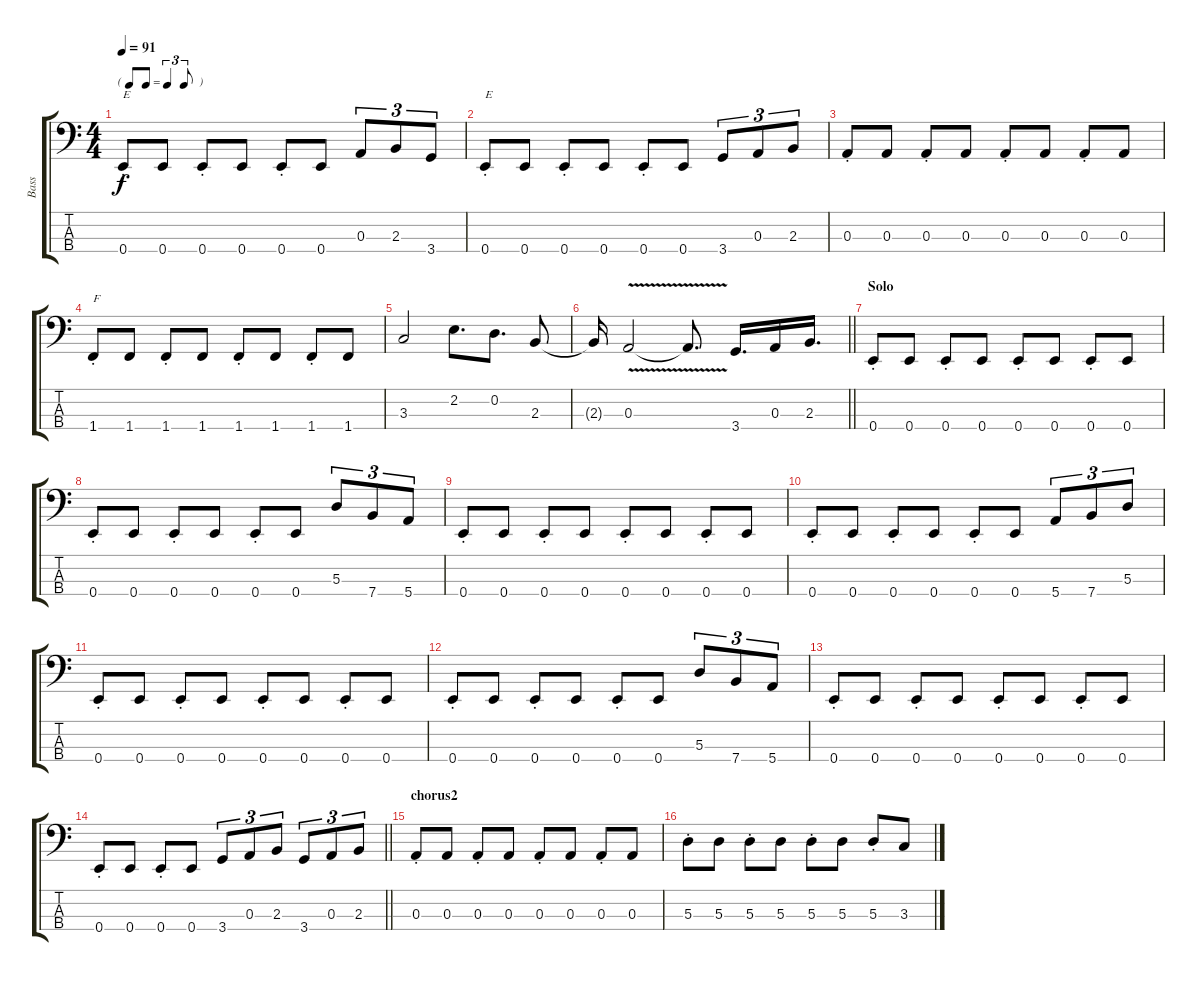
\track ("Bass" "Bass") {instrument electricbassfinger}
\staff {score tabs}
\tuning (G2 D2 A1 E1) {hide}
\ts (4 4)
\tf triplet8th
\tempo 91
\clef f4
\ks c
0.4{st}.8{txt "E" dy f} 0.4.8 0.4{st}.8 0.4.8 0.4{st}.8 0.4.8 0.3.8{tu (3 2)} 2.3.8{tu (3 2)} 3.4.8{tu (3 2)} |
0.4{st}.8{txt "E"} 0.4.8 0.4{st}.8 0.4.8 0.4{st}.8 0.4.8 3.4.8{tu (3 2)} 0.3.8{tu (3 2)} 2.3.8{tu (3 2)} |
0.3{st}.8 0.3.8 0.3{st}.8 0.3.8 0.3{st}.8 0.3.8 0.3{st}.8 0.3.8 |
1.4{st}.8{txt "F"} 1.4.8 1.4{st}.8 1.4.8 1.4{st}.8 1.4.8 1.4{st}.8 1.4.8 |
3.3.2 2.2.8{d} 0.2.8{d} 2.3.8 |
\barLineRight lightlight
2.3{t}.16 0.3{v}.2 0.3{t}.8{d} 3.4.16{d} 0.3.16 2.3.16{d} |
\section ("" "Solo")
0.4{st}.8 0.4.8 0.4{st}.8 0.4.8 0.4{st}.8 0.4.8 0.4{st}.8 0.4.8 |
0.4{st}.8 0.4.8 0.4{st}.8 0.4.8 0.4{st}.8 0.4.8 5.3.8{tu (3 2)} 7.4.8{tu (3 2)} 5.4.8{tu (3 2)} |
0.4{st}.8 0.4.8 0.4{st}.8 0.4.8 0.4{st}.8 0.4.8 0.4{st}.8 0.4.8 |
0.4{st}.8 0.4.8 0.4{st}.8 0.4.8 0.4{st}.8 0.4.8 5.4.8{tu (3 2)} 7.4.8{tu (3 2)} 5.3.8{tu (3 2)} |
0.4{st}.8 0.4.8 0.4{st}.8 0.4.8 0.4{st}.8 0.4.8 0.4{st}.8 0.4.8 |
0.4{st}.8 0.4.8 0.4{st}.8 0.4.8 0.4{st}.8 0.4.8 5.3.8{tu (3 2)} 7.4.8{tu (3 2)} 5.4.8{tu (3 2)} |
0.4{st}.8 0.4.8 0.4{st}.8 0.4.8 0.4{st}.8 0.4.8 0.4{st}.8 0.4.8 |
\barLineRight lightlight
0.4{st}.8 0.4.8 0.4{st}.8 0.4.8 3.4.8{tu (3 2)} 0.3.8{tu (3 2)} 2.3.8{tu (3 2)} 3.4.8{tu (3 2)} 0.3.8{tu (3 2)} 2.3.8{tu (3 2)} |
\section ("" "chorus2")
0.3{st}.8 0.3.8 0.3{st}.8 0.3.8 0.3{st}.8 0.3.8 0.3{st}.8 0.3.8 |
5.3{st}.8 5.3.8 5.3{st}.8 5.3.8 5.3{st}.8 5.3.8 5.3{st}.8 3.3.8
